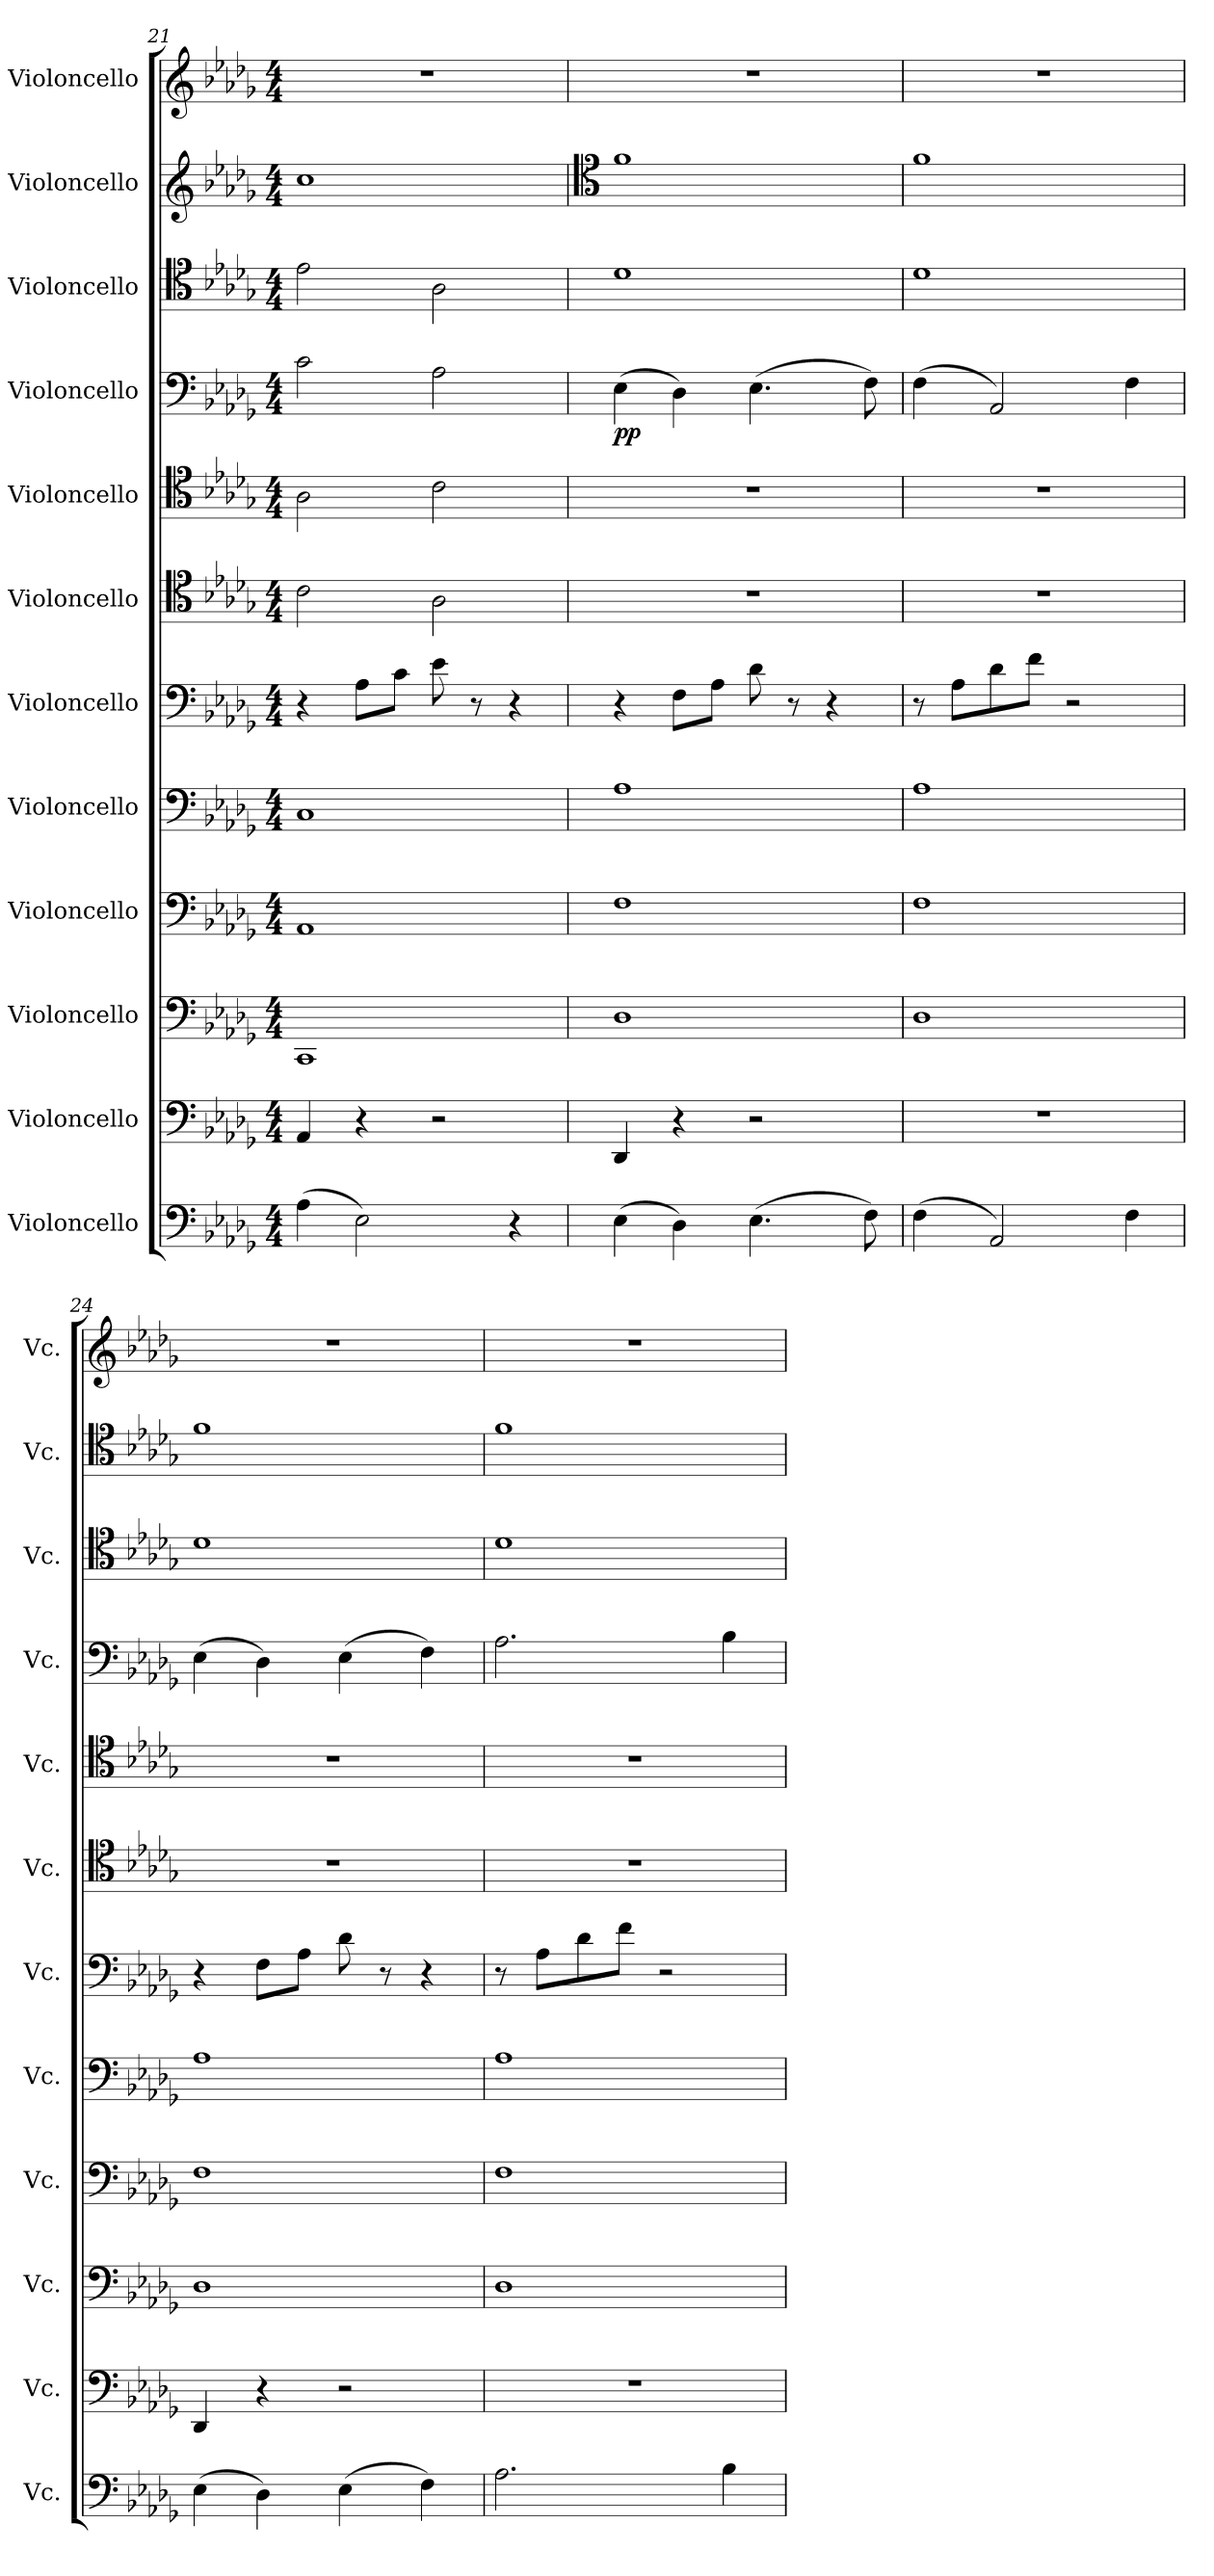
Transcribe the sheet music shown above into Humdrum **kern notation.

**kern	**kern	**kern	**kern	**kern	**kern	**kern	**kern	**kern	**dynam	**kern	**kern	**kern
*part12	*part11	*part10	*part9	*part8	*part7	*part6	*part5	*part4	*part4	*part3	*part2	*part1
*staff12	*staff11	*staff10	*staff9	*staff8	*staff7	*staff6	*staff5	*staff4	*staff4	*staff3	*staff2	*staff1
*I"Violoncello	*I"Violoncello	*I"Violoncello	*I"Violoncello	*I"Violoncello	*I"Violoncello	*I"Violoncello	*I"Violoncello	*I"Violoncello	*	*I"Violoncello	*I"Violoncello	*I"Violoncello
*I'Vc.	*I'Vc.	*I'Vc.	*I'Vc.	*I'Vc.	*I'Vc.	*I'Vc.	*I'Vc.	*I'Vc.	*	*I'Vc.	*I'Vc.	*I'Vc.
*clefF4	*clefF4	*clefF4	*clefF4	*clefF4	*clefF4	*clefC4	*clefC4	*clefF4	*	*clefC4	*clefG2	*clefG2
*k[b-e-a-d-g-]	*k[b-e-a-d-g-]	*k[b-e-a-d-g-]	*k[b-e-a-d-g-]	*k[b-e-a-d-g-]	*k[b-e-a-d-g-]	*k[b-e-a-d-g-]	*k[b-e-a-d-g-]	*k[b-e-a-d-g-]	*	*k[b-e-a-d-g-]	*k[b-e-a-d-g-]	*k[b-e-a-d-g-]
*M4/4	*M4/4	*M4/4	*M4/4	*M4/4	*M4/4	*M4/4	*M4/4	*M4/4	*	*M4/4	*M4/4	*M4/4
=21	=21	=21	=21	=21	=21	=21	=21	=21	=21	=21	=21	=21
(4A-\	4AA-/	1CC	1AA-	1C	4r	2c\	2A-\	2c\	.	2e-\	1cc	1r
2E-\)	4r	.	.	.	8A-\L	.	.	.	.	.	.	.
.	.	.	.	.	8c\J	.	.	.	.	.	.	.
.	2r	.	.	.	8e-\	2A-\	2c\	2A-\	.	2A-\	.	.
.	.	.	.	.	8r	.	.	.	.	.	.	.
4r	.	.	.	.	4r	.	.	.	.	.	.	.
=22	=22	=22	=22	=22	=22	=22	=22	=22	=22	=22	=22	=22
*	*	*	*	*	*	*	*	*	*	*	*clefC4	*
!	!	!	!	!	!	!	!	!	!LO:DY:b	!	!	!
(4E-\	4DD-/	1D-	1F	1A-	4r	1r	1r	(4E-\	pp	1d-	1f	1r
4D-\)	4r	.	.	.	8F\L	.	.	4D-\)	.	.	.	.
.	.	.	.	.	8A-\J	.	.	.	.	.	.	.
(4.E-\	2r	.	.	.	8d-\	.	.	(4.E-\	.	.	.	.
.	.	.	.	.	8r	.	.	.	.	.	.	.
.	.	.	.	.	4r	.	.	.	.	.	.	.
8F\)	.	.	.	.	.	.	.	8F\)	.	.	.	.
=23	=23	=23	=23	=23	=23	=23	=23	=23	=23	=23	=23	=23
(4F\	1r	1D-	1F	1A-	8r	1r	1r	(4F\	.	1d-	1f	1r
.	.	.	.	.	8A-\L	.	.	.	.	.	.	.
2AA-/)	.	.	.	.	8d-\	.	.	2AA-/)	.	.	.	.
.	.	.	.	.	8f\J	.	.	.	.	.	.	.
.	.	.	.	.	2r	.	.	.	.	.	.	.
4F\	.	.	.	.	.	.	.	4F\	.	.	.	.
=24	=24	=24	=24	=24	=24	=24	=24	=24	=24	=24	=24	=24
(4E-\	4DD-/	1D-	1F	1A-	4r	1r	1r	(4E-\	.	1d-	1f	1r
4D-\)	4r	.	.	.	8F\L	.	.	4D-\)	.	.	.	.
.	.	.	.	.	8A-\J	.	.	.	.	.	.	.
(4E-\	2r	.	.	.	8d-\	.	.	(4E-\	.	.	.	.
.	.	.	.	.	8r	.	.	.	.	.	.	.
4F\)	.	.	.	.	4r	.	.	4F\)	.	.	.	.
!!LO:PB:g=z
=25	=25	=25	=25	=25	=25	=25	=25	=25	=25	=25	=25	=25
2.A-\	1r	1D-	1F	1A-	8r	1r	1r	2.A-\	.	1d-	1f	1r
.	.	.	.	.	8A-\L	.	.	.	.	.	.	.
.	.	.	.	.	8d-\	.	.	.	.	.	.	.
.	.	.	.	.	8f\J	.	.	.	.	.	.	.
.	.	.	.	.	2r	.	.	.	.	.	.	.
4B-\	.	.	.	.	.	.	.	4B-\	.	.	.	.
=	=	=	=	=	=	=	=	=	=	=	=	=
*-	*-	*-	*-	*-	*-	*-	*-	*-	*-	*-	*-	*-
